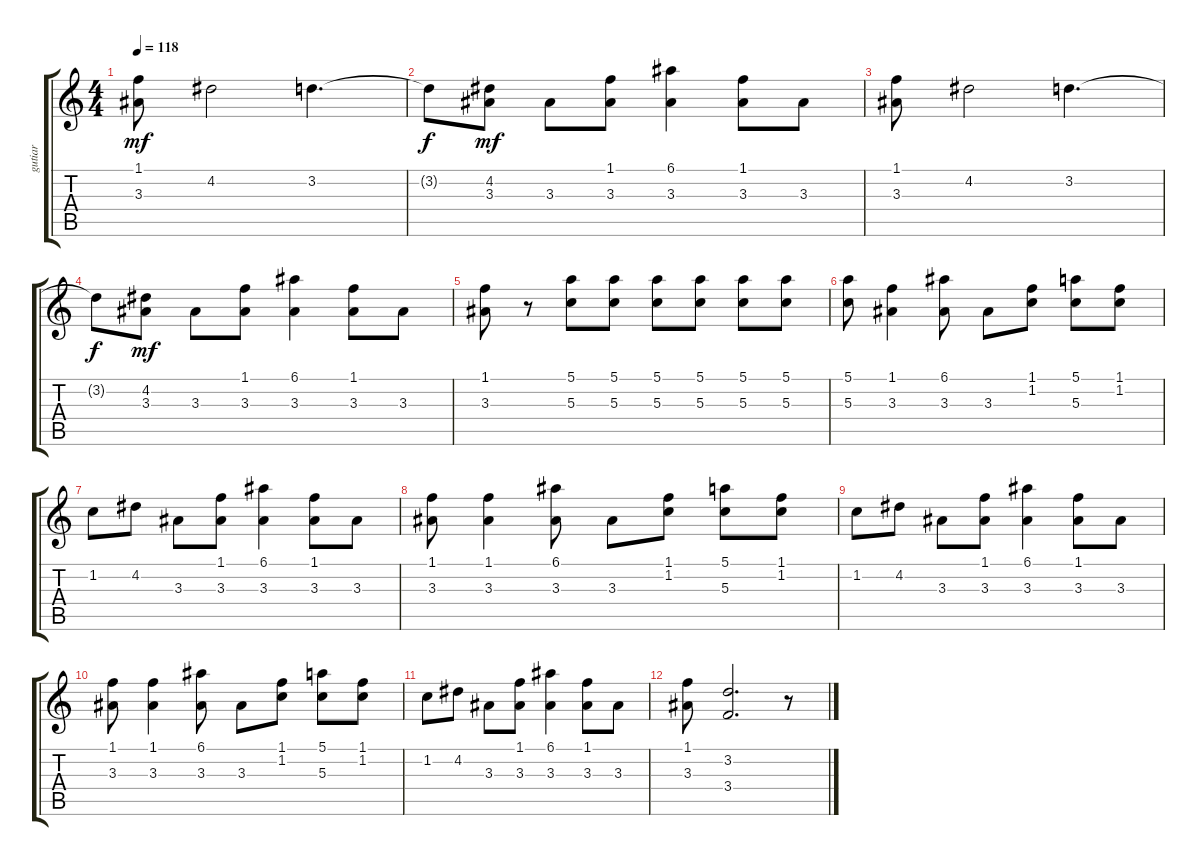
\track ("gutiar" "gutiar") {instrument electricguitarjazz}
\staff {score tabs}
\tuning (E4 B3 G3 D3 A2 E2) {hide}
\ts (4 4)
\tempo 118
\clef g2
\ks c
(1.1 3.3).8{dy mf} 4.2.2 3.2.4{d} |
3.2{t}.8{dy f} (4.2 3.3).8{dy mf} 3.3.8 (1.1 3.3).8 (6.1 3.3).4 (1.1 3.3).8 3.3.8 |
(1.1 3.3).8 4.2.2 3.2.4{d} |
3.2{t}.8{dy f} (4.2 3.3).8{dy mf} 3.3.8 (1.1 3.3).8 (6.1 3.3).4 (1.1 3.3).8 3.3.8 |
(1.1 3.3).8 r.8 (5.1 5.3).8 (5.1 5.3).8 (5.1 5.3).8 (5.1 5.3).8 (5.1 5.3).8 (5.1 5.3).8 |
(5.1 5.3).8 (1.1 3.3).4 (6.1 3.3).8 3.3.8 (1.1 1.2).8 (5.1 5.3).8 (1.1 1.2).8 |
1.2.8 4.2.8 3.3.8 (1.1 3.3).8 (6.1 3.3).4 (1.1 3.3).8 3.3.8 |
(1.1 3.3).8 (1.1 3.3).4 (6.1 3.3).8 3.3.8 (1.1 1.2).8 (5.1 5.3).8 (1.1 1.2).8 |
1.2.8 4.2.8 3.3.8 (1.1 3.3).8 (6.1 3.3).4 (1.1 3.3).8 3.3.8 |
(1.1 3.3).8 (1.1 3.3).4 (6.1 3.3).8 3.3.8 (1.1 1.2).8 (5.1 5.3).8 (1.1 1.2).8 |
1.2.8 4.2.8 3.3.8 (1.1 3.3).8 (6.1 3.3).4 (1.1 3.3).8 3.3.8 |
(1.1 3.3).8 (3.2 3.4).2{d} r.8
